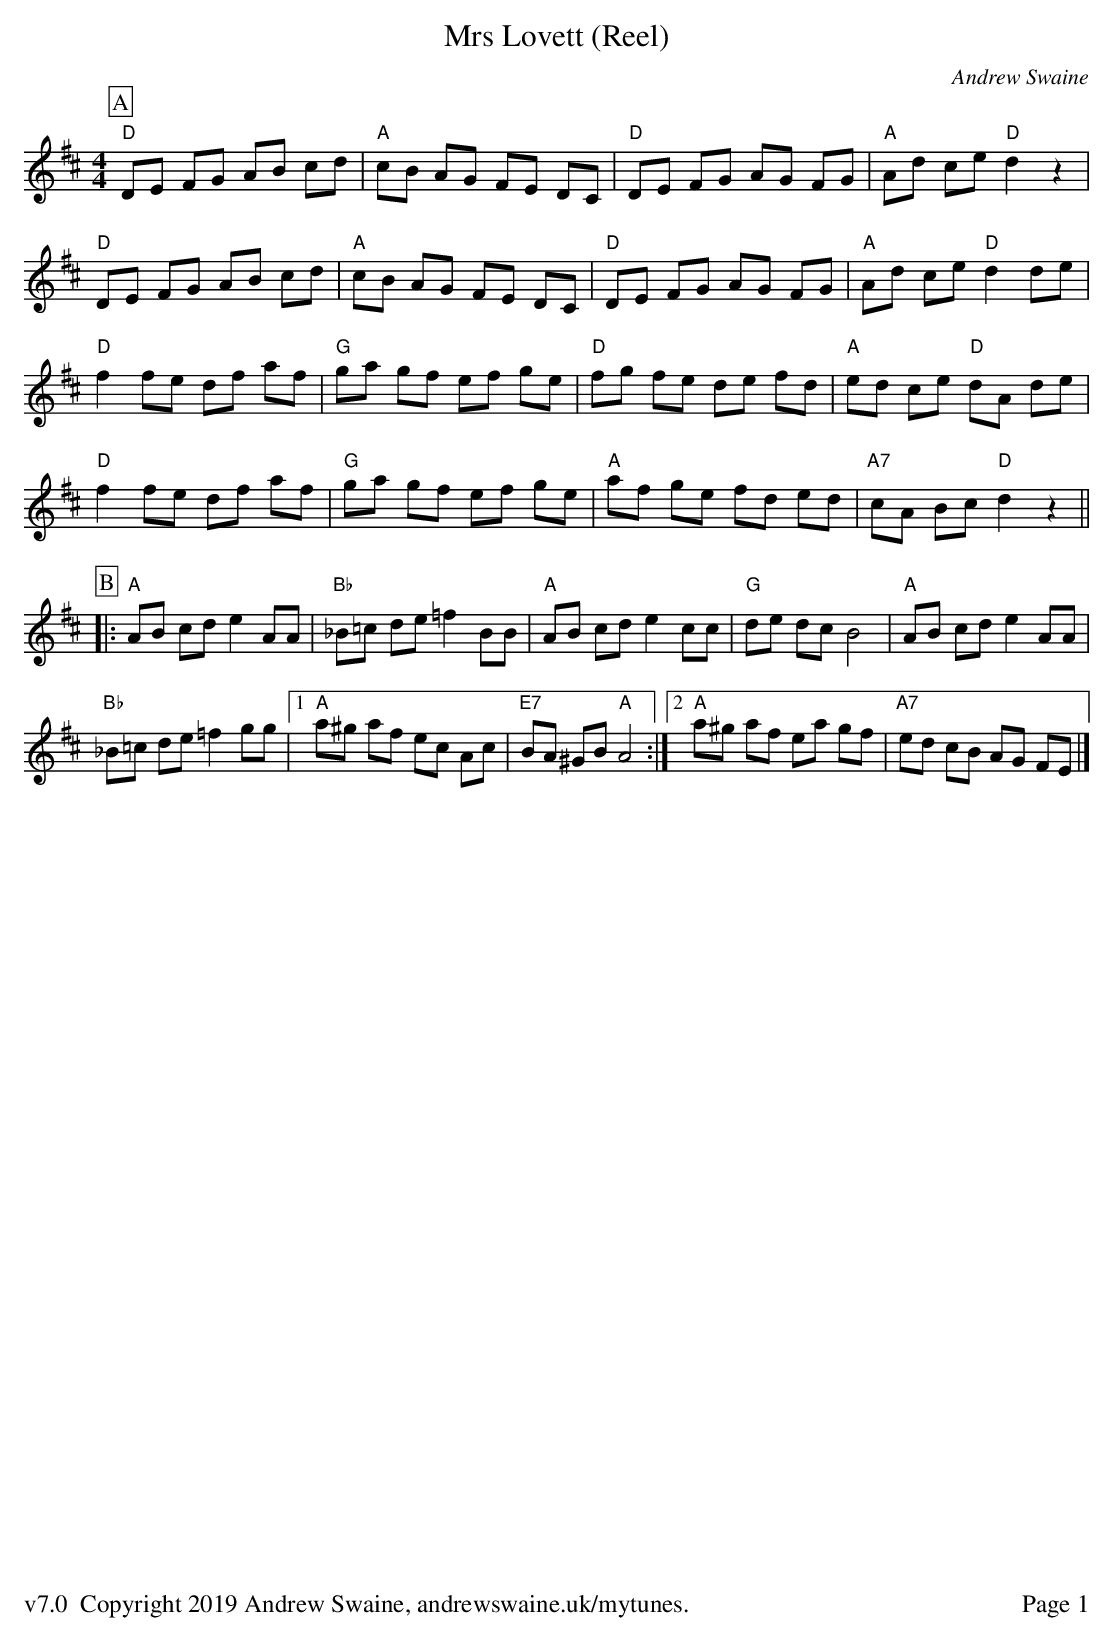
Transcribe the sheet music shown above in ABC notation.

X:1
T:Mrs Lovett (Reel)
C:Andrew Swaine
M:4/4
K:D
L:1/8
P:A
"D"DE FG AB cd|"A"cB AG FE DC|"D"DE FG AG FG|"A"Ad ce "D"d2 z2|
"D"DE FG AB cd|"A"cB AG FE DC|"D"DE FG AG FG|"A"Ad ce "D"d2 de|
"D"f2 fe df af|"G"ga gf ef ge|"D"fg fe de fd|"A"ed ce "D"dA de|
"D"f2 fe df af|"G"ga gf ef ge|"A"af ge fd ed|"A7"cA Bc "D"d2 z2||
P:B
|:"A"AB cd e2 AA|"Bb"_B=c de =f2 BB|"A"AB cd e2 cc|"G"de dc B4|"A"AB cd e2 AA|
"Bb"_B=c de =f2 gg|1 "A"a^g af ec Ac|"E7"BA ^GB "A"A4:|2 "A"a^g af ea gf|"A7"ed cB AG FE|]
